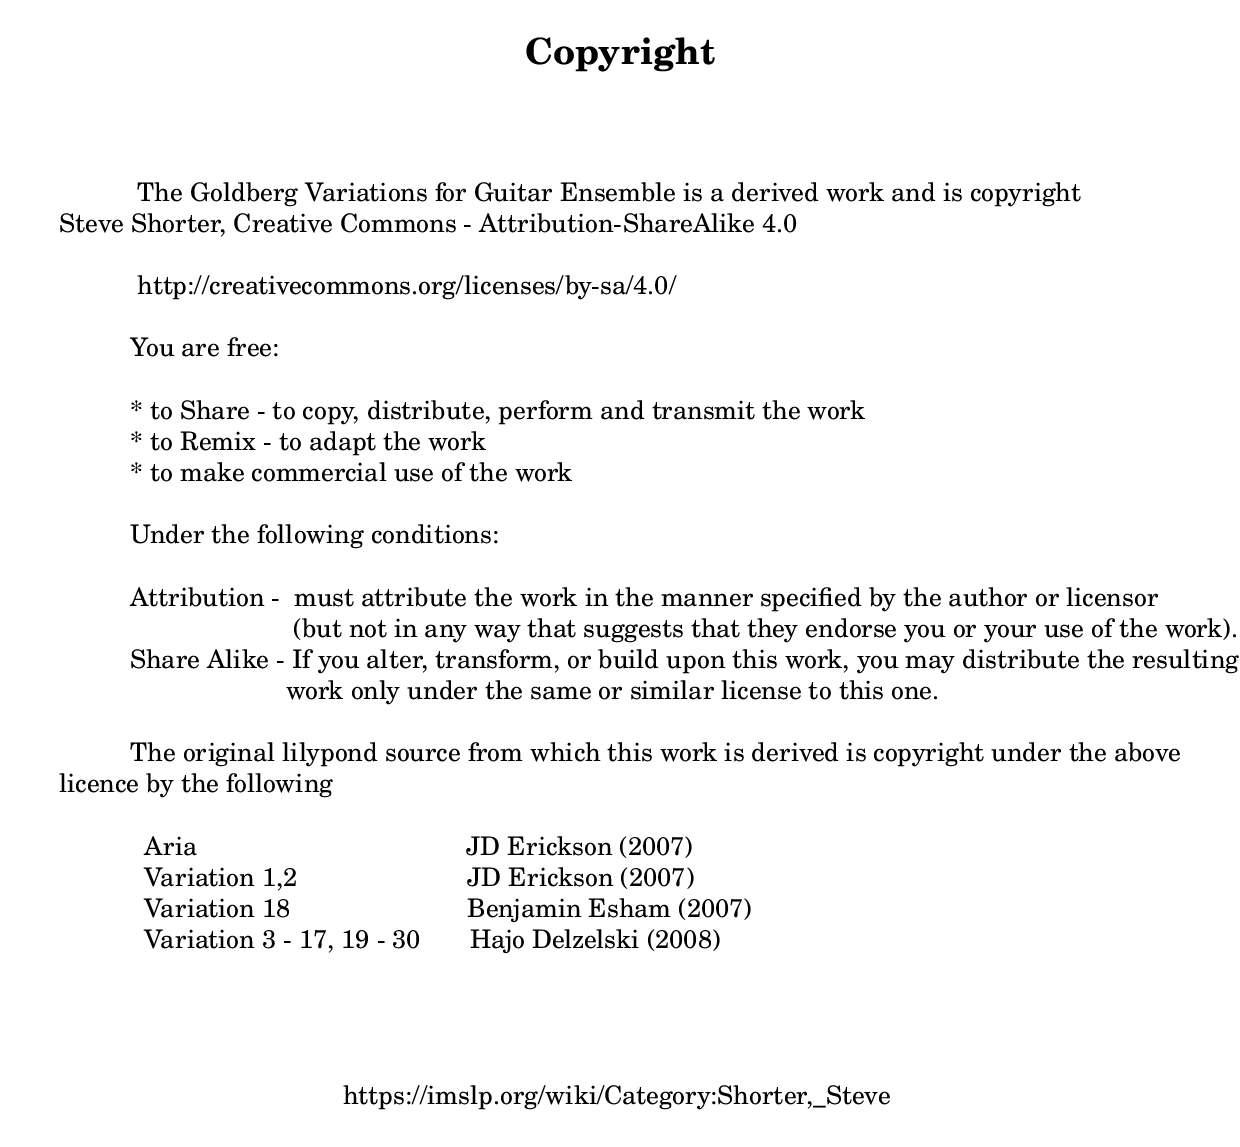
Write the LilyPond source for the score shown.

\version "2.18.2"

\bookpart {

    \paper { print-page-number = ##t }

    \header { title = "Copyright" }

    \tocItem \markup { Copyright }

    \markup { \column { 
	" "
	" "
	" "
	\fontsize #1 {

	" "
	"           The Goldberg Variations for Guitar Ensemble is a derived work and is copyright"
        "Steve Shorter, Creative Commons - Attribution-ShareAlike 4.0"
	" "
	"           http://creativecommons.org/licenses/by-sa/4.0/"
	" "
	"          You are free:"
	" "
	"          * to Share - to copy, distribute, perform and transmit the work"
	"          * to Remix - to adapt the work"
	"          * to make commercial use of the work"
	" "
	"          Under the following conditions:"
	" "
	"          Attribution -  must attribute the work in the manner specified by the author or licensor"
        "                                 (but not in any way that suggests that they endorse you or your use of the work)."
	"          Share Alike - If you alter, transform, or build upon this work, you may distribute the resulting"
        "                                work only under the same or similar license to this one."
	" "
	"          The original lilypond source from which this work is derived is copyright under the above"
        "licence by the following"
	" "
	"            Aria                                      JD Erickson (2007)"
	"            Variation 1,2                        JD Erickson (2007)"
	"            Variation 18                         Benjamin Esham (2007)"
	"            Variation 3 - 17, 19 - 30       Hajo Delzelski (2008)"
	" "
	" "
	" "
	" "
	"                                        https://imslp.org/wiki/Category:Shorter,_Steve  "
	" "
	" "
	" "
	" "
	" "
	" "
	" "
	" "
	" "
	" "
	" "
	" "
	" "
	}
       }
    }
}
